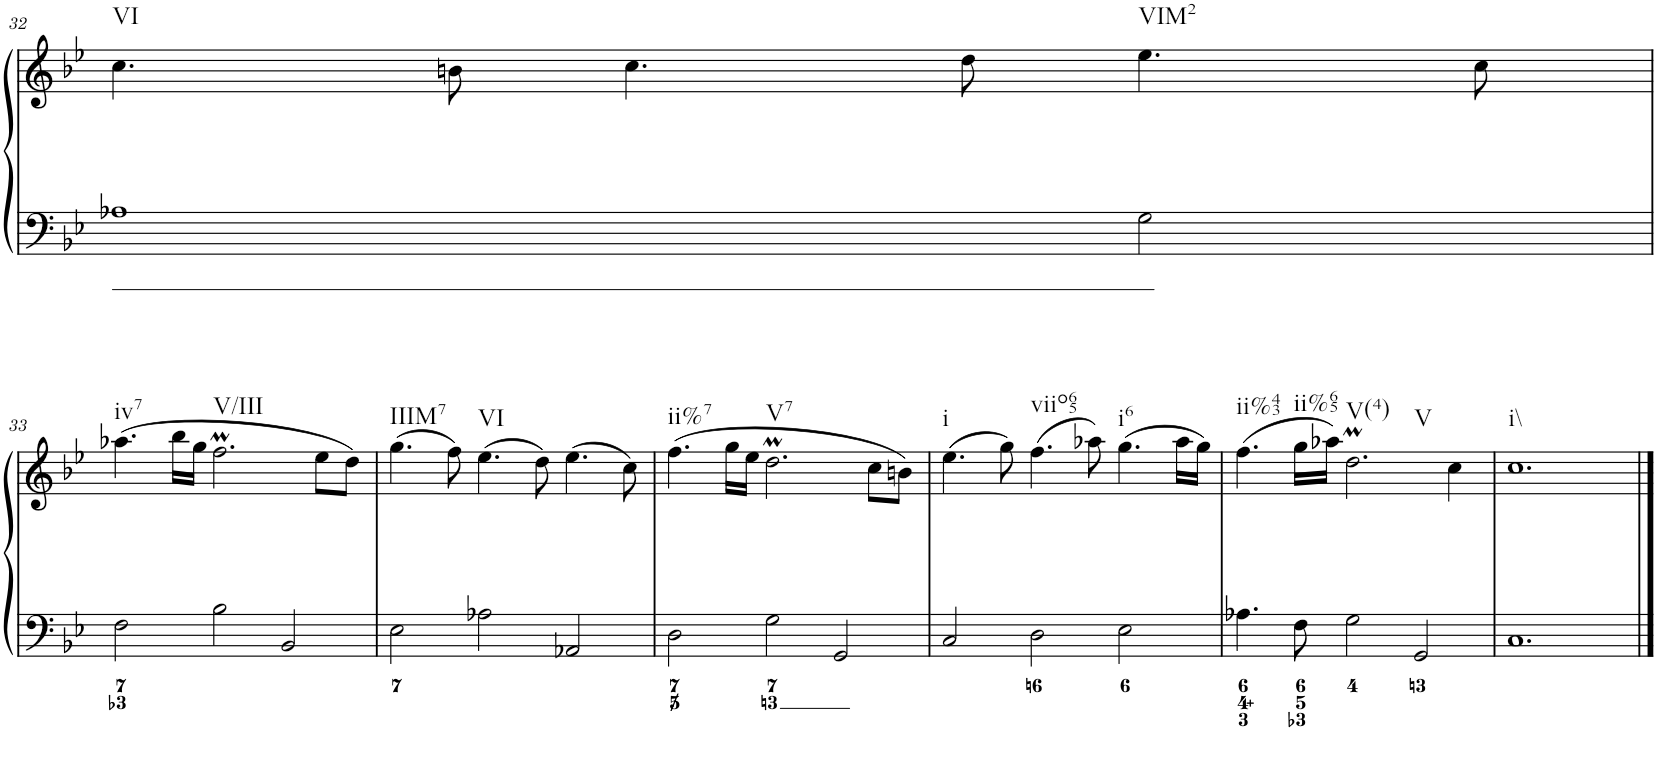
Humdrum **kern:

**kern	**kern
*part1	*part1
*staff2	*staff1
*I"Piano	*
*I'Pno.	*
!!LO:PB:g=z
*clefF4	*clefG2
*k[b-e-]	*k[b-e-]
*M3/2	*M3/2
=32	=32
!	!LO:TX:b:t=VI
1A-X	4.cc\
.	8bn\
.	4.cc\
.	8dd\
!	!LO:TX:b:t=VIM2
2G\	4.ee-\
.	8cc\
!!LO:LB:g=z
=33	=33
!	!LO:TX:b:t=iv7
2F\	(4.aa-X\
.	16bb-\LL
.	16gg\JJ
!	!LO:TX:b:t=V/III
2B-\	2.ffM\
2BB-/	.
.	8ee-\L
.	8dd\J)
=34	=34
!	!LO:TX:b:t=IIIM7
2E-\	(4.gg\
.	8ff\)
!	!LO:TX:b:t=VI
2A-X\	(4.ee-\
.	8dd\)
2AA-X/	(4.ee-\
.	8cc\)
=35	=35
!	!LO:TX:b:t=ii%7
2D\	(4.ff\
.	16gg\LL
.	16ee-\JJ
!	!LO:TX:b:t=V7
2G\	2.ddm\
2GG/	.
.	8cc\L
.	8bn\J)
=36	=36
!	!LO:TX:b:t=i
2C/	(4.ee-\
.	8gg\)
!	!LO:TX:b:t=viio65
2D\	(4.ff\
.	8aa-X\)
!	!LO:TX:b:t=i6
2E-\	(4.gg\
.	16aa-\LL
.	16gg\JJ)
=37	=37
!	!LO:TX:b:t=ii%43
4.A-X\	(4.ff\
!	!LO:TX:b:t=ii%65
8F\	16gg\LL
.	16aa-X\JJ)
!	!LO:TX:b:t=V(4)
!	!LO:TX:b:t=V
2G\	2.ddm\
2GG/	.
.	4cc\
=38	=38
!	!LO:TX:b:t=i\\
1.C	1.cc
==	==
*-	*-
